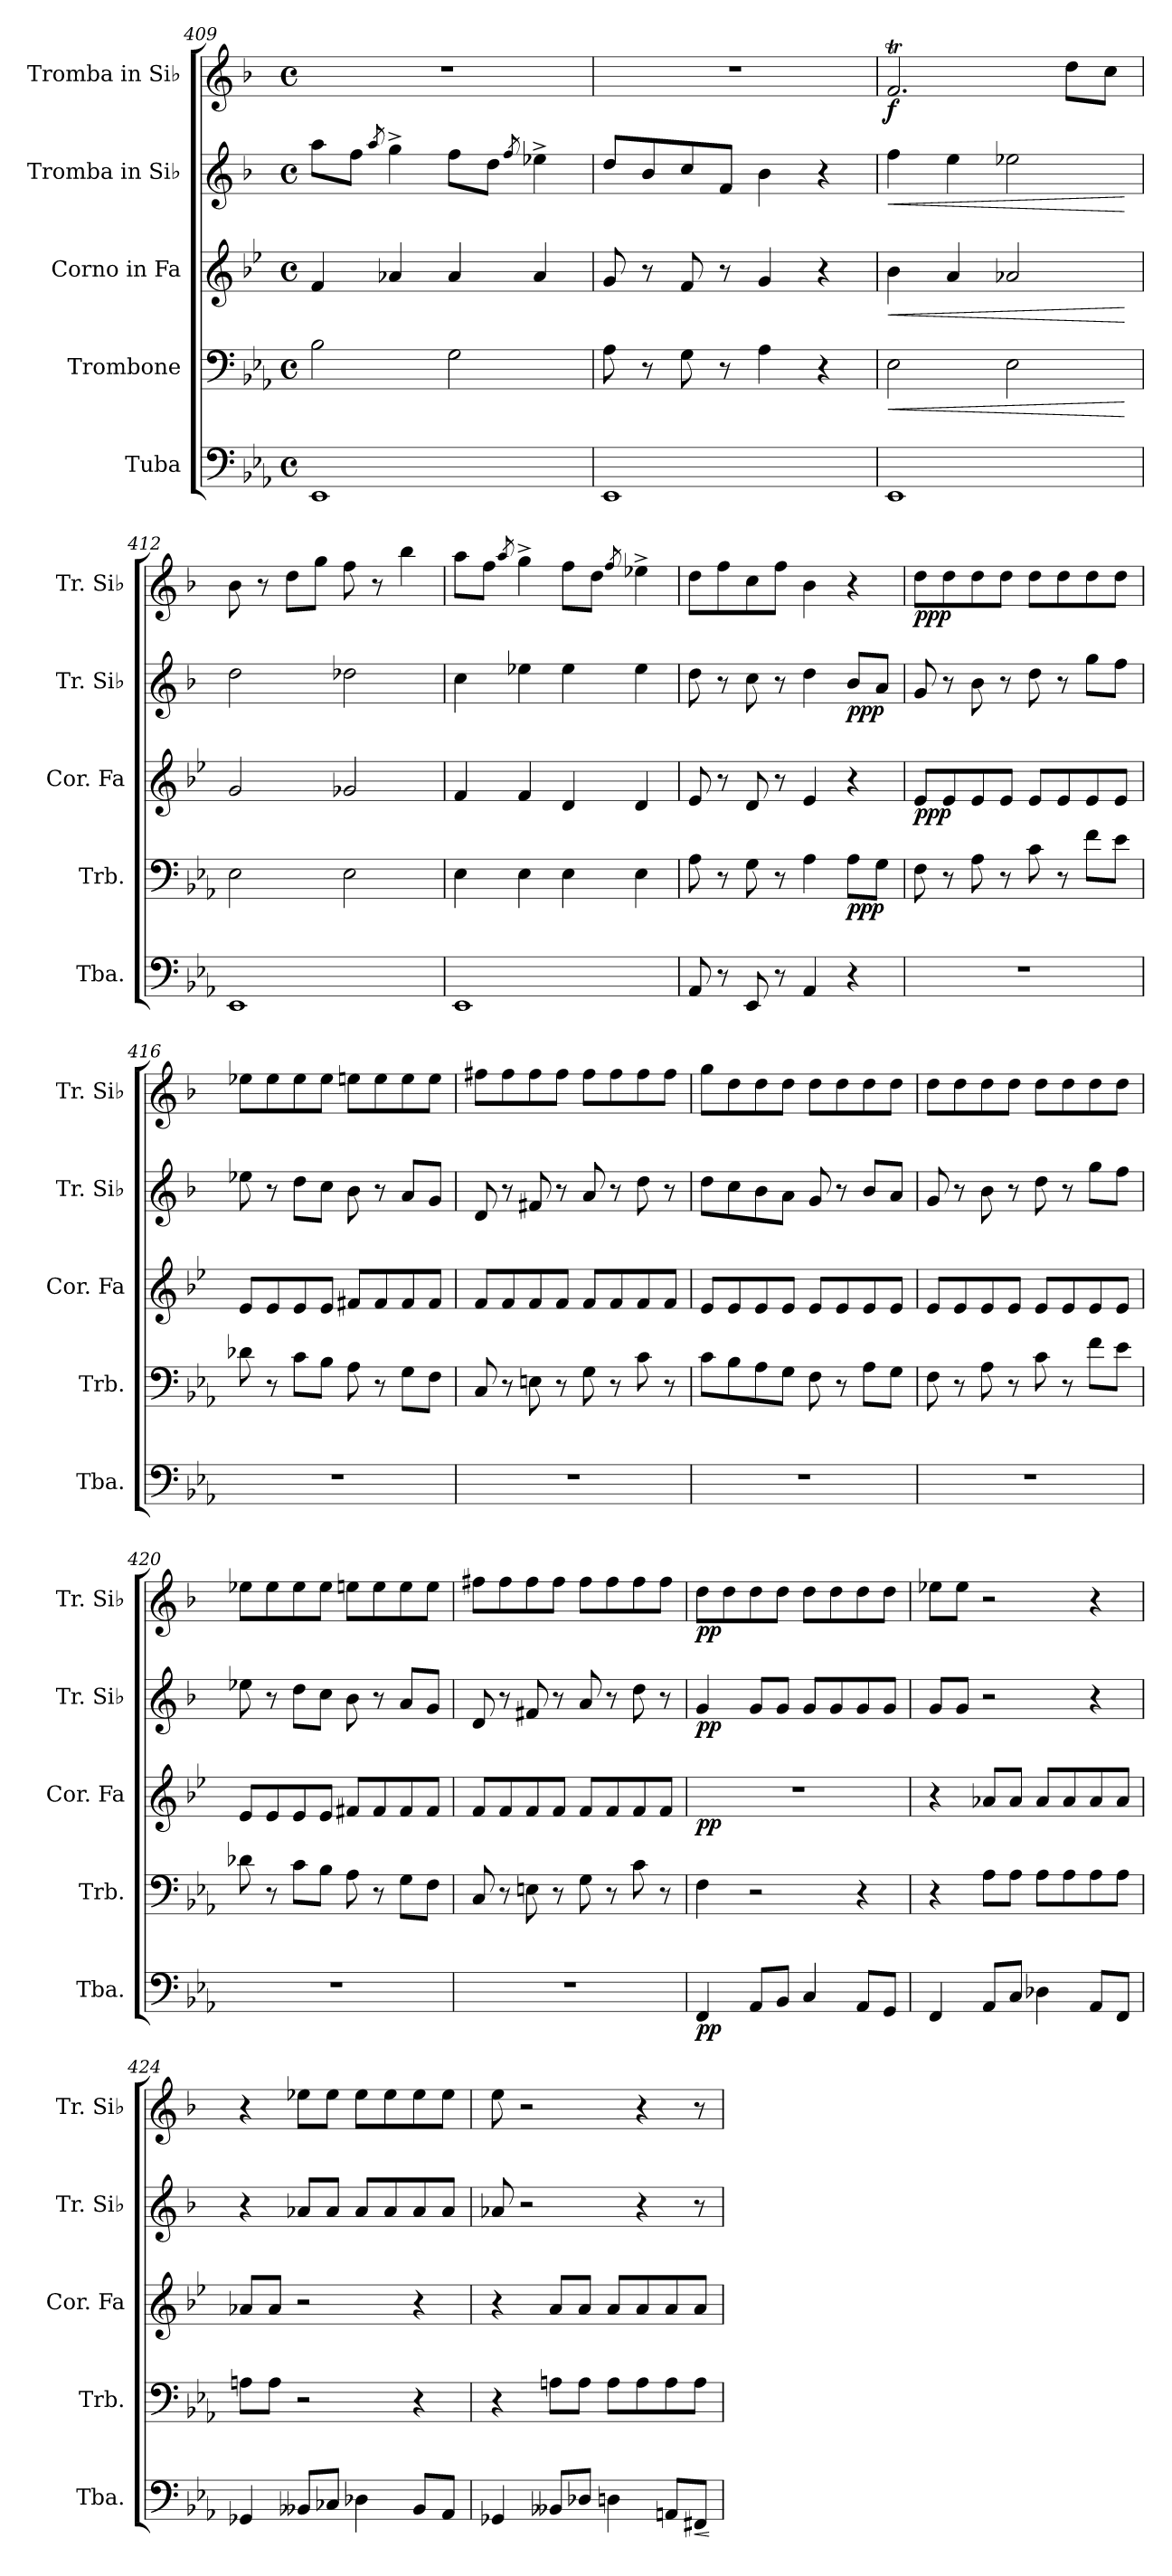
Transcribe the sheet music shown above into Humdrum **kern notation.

**kern	**dynam	**kern	**dynam	**kern	**dynam	**kern	**dynam	**kern	**dynam
*part5	*part5	*part4	*part4	*part3	*part3	*part2	*part2	*part1	*part1
*staff5	*staff5	*staff4	*staff4	*staff3	*staff3	*staff2	*staff2	*staff1	*staff1
*I"Tuba	*	*I"Trombone	*	*I"Corno in Fa	*	*I"Tromba in Si♭	*	*I"Tromba in Si♭	*
*I'Tba.	*	*I'Trb.	*	*I'Cor. Fa	*	*I'Tr. Si♭	*	*I'Tr. Si♭	*
*clefF4	*	*clefF4	*	*clefG2	*	*clefG2	*	*clefG2	*
*	*	*	*	*ITrd4c7	*	*ITrd1c2	*	*ITrd1c2	*
*k[b-e-a-]	*	*k[b-e-a-]	*	*k[b-e-a-]	*	*k[b-e-a-]	*	*k[b-e-a-]	*
*M4/4	*	*M4/4	*	*M4/4	*	*M4/4	*	*M4/4	*
*met(c)	*	*met(c)	*	*met(c)	*	*met(c)	*	*met(c)	*
=409	=409	=409	=409	=409	=409	=409	=409	=409	=409
1EE-	.	2B-\	.	4B-/	.	8gg\L	.	1r	.
.	.	.	.	.	.	8ee-\J	.	.	.
.	.	.	.	.	.	8qgg/	.	.	.
.	.	.	.	4d-X/	.	4ff^\	.	.	.
.	.	2G\	.	4d-/	.	8ee-\L	.	.	.
.	.	.	.	.	.	8cc\J	.	.	.
.	.	.	.	.	.	8qee-/	.	.	.
.	.	.	.	4d-/	.	4dd-X^\	.	.	.
=410	=410	=410	=410	=410	=410	=410	=410	=410	=410
1EE-	.	8A-\	.	8c/	.	8cc/L	.	1r	.
.	.	8r	.	8r	.	8a-/	.	.	.
.	.	8G\	.	8B-/	.	8b-/	.	.	.
.	.	8r	.	8r	.	8e-/J	.	.	.
.	.	4A-\	.	4c/	.	4a-\	.	.	.
.	.	4r	.	4r	.	4r	.	.	.
=411	=411	=411	=411	=411	=411	=411	=411	=411	=411
!	!	!	!LO:HP:b	!	!LO:HP:b	!	!LO:HP:b	!	!LO:DY:b
1EE-	.	2E-\	<	4e-\	<	4ee-\	<	2.e-T/	f
.	.	.	.	4d/	.	4dd\	.	.	.
.	.	2E-\	.	2d-X/	.	2dd-X\	.	.	.
.	.	.	.	.	.	.	.	8cc\L	.
.	.	.	.	.	.	.	.	8b-\J	.
.	.	.	[	.	[	.	[	.	.
=412	=412	=412	=412	=412	=412	=412	=412	=412	=412
1EE-	.	2E-\	.	2c/	.	2cc\	.	8a-\	.
.	.	.	.	.	.	.	.	8r	.
.	.	.	.	.	.	.	.	8cc\L	.
.	.	.	.	.	.	.	.	8ff\J	.
.	.	2E-\	.	2c-X/	.	2cc-X\	.	8ee-\	.
.	.	.	.	.	.	.	.	8r	.
.	.	.	.	.	.	.	.	4aa-\	.
=413	=413	=413	=413	=413	=413	=413	=413	=413	=413
1EE-	.	4E-\	.	4B-/	.	4b-\	.	8gg\L	.
.	.	.	.	.	.	.	.	8ee-\J	.
.	.	.	.	.	.	.	.	8qgg/	.
.	.	4E-\	.	4B-/	.	4dd-X\	.	4ff^\	.
.	.	4E-\	.	4G/	.	4dd-\	.	8ee-\L	.
.	.	.	.	.	.	.	.	8cc\J	.
.	.	.	.	.	.	.	.	8qee-/	.
.	.	4E-\	.	4G/	.	4dd-\	.	4dd-X^\	.
!!LO:LB:g=z
=414	=414	=414	=414	=414	=414	=414	=414	=414	=414
8AA-/	.	8A-\	.	8A-/	.	8cc\	.	8cc\L	.
8r	.	8r	.	8r	.	8r	.	8ee-\	.
8EE-/	.	8G\	.	8G/	.	8b-\	.	8b-\	.
8r	.	8r	.	8r	.	8r	.	8ee-\J	.
4AA-/	.	4A-\	.	4A-/	.	4cc\	.	4a-\	.
!	!	!	!LO:DY:b	!	!	!	!LO:DY:b	!	!
4r	.	8A-\L	ppp	4r	.	8a-/L	ppp	4r	.
.	.	8G\J	.	.	.	8g/J	.	.	.
=415	=415	=415	=415	=415	=415	=415	=415	=415	=415
!	!	!	!	!	!LO:DY:b	!	!	!	!LO:DY:b
1r	.	8F\	.	8A-/L	ppp	8f/	.	8cc\L	ppp
.	.	8r	.	8A-/	.	8r	.	8cc\	.
.	.	8A-\	.	8A-/	.	8a-\	.	8cc\	.
.	.	8r	.	8A-/J	.	8r	.	8cc\J	.
.	.	8c\	.	8A-/L	.	8cc\	.	8cc\L	.
.	.	8r	.	8A-/	.	8r	.	8cc\	.
.	.	8f\L	.	8A-/	.	8ff\L	.	8cc\	.
.	.	8e-\J	.	8A-/J	.	8ee-\J	.	8cc\J	.
=416	=416	=416	=416	=416	=416	=416	=416	=416	=416
1r	.	8d-X\	.	8A-/L	.	8dd-X\	.	8dd-X\L	.
.	.	8r	.	8A-/	.	8r	.	8dd-\	.
.	.	8c\L	.	8A-/	.	8cc\L	.	8dd-\	.
.	.	8B-\J	.	8A-/J	.	8b-\J	.	8dd-\J	.
.	.	8A-\	.	8Bn/L	.	8a-\	.	8ddn\L	.
.	.	8r	.	8B/	.	8r	.	8dd\	.
.	.	8G\L	.	8B/	.	8g/L	.	8dd\	.
.	.	8F\J	.	8B/J	.	8f/J	.	8dd\J	.
=417	=417	=417	=417	=417	=417	=417	=417	=417	=417
1r	.	8C/	.	8B-/L	.	8c/	.	8een\L	.
.	.	8r	.	8B-/	.	8r	.	8ee\	.
.	.	8En\	.	8B-/	.	8en/	.	8ee\	.
.	.	8r	.	8B-/J	.	8r	.	8ee\J	.
.	.	8G\	.	8B-/L	.	8g/	.	8ee\L	.
.	.	8r	.	8B-/	.	8r	.	8ee\	.
.	.	8c\	.	8B-/	.	8cc\	.	8ee\	.
.	.	8r	.	8B-/J	.	8r	.	8ee\J	.
=418	=418	=418	=418	=418	=418	=418	=418	=418	=418
1r	.	8c\L	.	8A-/L	.	8cc\L	.	8ff\L	.
.	.	8B-\	.	8A-/	.	8b-\	.	8cc\	.
.	.	8A-\	.	8A-/	.	8a-\	.	8cc\	.
.	.	8G\J	.	8A-/J	.	8g\J	.	8cc\J	.
.	.	8F\	.	8A-/L	.	8f/	.	8cc\L	.
.	.	8r	.	8A-/	.	8r	.	8cc\	.
.	.	8A-\L	.	8A-/	.	8a-/L	.	8cc\	.
.	.	8G\J	.	8A-/J	.	8g/J	.	8cc\J	.
!!LO:PB:g=z
=419	=419	=419	=419	=419	=419	=419	=419	=419	=419
1r	.	8F\	.	8A-/L	.	8f/	.	8cc\L	.
.	.	8r	.	8A-/	.	8r	.	8cc\	.
.	.	8A-\	.	8A-/	.	8a-\	.	8cc\	.
.	.	8r	.	8A-/J	.	8r	.	8cc\J	.
.	.	8c\	.	8A-/L	.	8cc\	.	8cc\L	.
.	.	8r	.	8A-/	.	8r	.	8cc\	.
.	.	8f\L	.	8A-/	.	8ff\L	.	8cc\	.
.	.	8e-\J	.	8A-/J	.	8ee-\J	.	8cc\J	.
=420	=420	=420	=420	=420	=420	=420	=420	=420	=420
1r	.	8d-X\	.	8A-/L	.	8dd-X\	.	8dd-X\L	.
.	.	8r	.	8A-/	.	8r	.	8dd-\	.
.	.	8c\L	.	8A-/	.	8cc\L	.	8dd-\	.
.	.	8B-\J	.	8A-/J	.	8b-\J	.	8dd-\J	.
.	.	8A-\	.	8Bn/L	.	8a-\	.	8ddn\L	.
.	.	8r	.	8B/	.	8r	.	8dd\	.
.	.	8G\L	.	8B/	.	8g/L	.	8dd\	.
.	.	8F\J	.	8B/J	.	8f/J	.	8dd\J	.
=421	=421	=421	=421	=421	=421	=421	=421	=421	=421
1r	.	8C/	.	8B-/L	.	8c/	.	8een\L	.
.	.	8r	.	8B-/	.	8r	.	8ee\	.
.	.	8En\	.	8B-/	.	8en/	.	8ee\	.
.	.	8r	.	8B-/J	.	8r	.	8ee\J	.
.	.	8G\	.	8B-/L	.	8g/	.	8ee\L	.
.	.	8r	.	8B-/	.	8r	.	8ee\	.
.	.	8c\	.	8B-/	.	8cc\	.	8ee\	.
.	.	8r	.	8B-/J	.	8r	.	8ee\J	.
=422	=422	=422	=422	=422	=422	=422	=422	=422	=422
!	!LO:DY:b	!	!	!	!LO:DY:b	!	!LO:DY:b	!	!LO:DY:b
4FF/	pp	4F\	.	1r	pp	4f/	pp	8cc\L	pp
.	.	.	.	.	.	.	.	8cc\	.
8AA-/L	.	2r	.	.	.	8f/L	.	8cc\	.
8BB-/J	.	.	.	.	.	8f/J	.	8cc\J	.
4C/	.	.	.	.	.	8f/L	.	8cc\L	.
.	.	.	.	.	.	8f/	.	8cc\	.
8AA-/L	.	4r	.	.	.	8f/	.	8cc\	.
8GG/J	.	.	.	.	.	8f/J	.	8cc\J	.
=423	=423	=423	=423	=423	=423	=423	=423	=423	=423
4FF/	.	4r	.	4r	.	8f/L	.	8dd-X\L	.
.	.	.	.	.	.	8f/J	.	8dd-\J	.
8AA-/L	.	8A-\L	.	8d-X/L	.	2r	.	2r	.
8C/J	.	8A-\J	.	8d-/J	.	.	.	.	.
4D-X\	.	8A-\L	.	8d-/L	.	.	.	.	.
.	.	8A-\	.	8d-/	.	.	.	.	.
8AA-/L	.	8A-\	.	8d-/	.	4r	.	4r	.
8FF/J	.	8A-\J	.	8d-/J	.	.	.	.	.
!!LO:LB:g=z
=424	=424	=424	=424	=424	=424	=424	=424	=424	=424
4GG-X/	.	8An\L	.	8d-X/L	.	4r	.	4r	.
.	.	8A\J	.	8d-/J	.	.	.	.	.
8BB--X/L	.	2r	.	2r	.	8g-X/L	.	8dd-X\L	.
8C-X/J	.	.	.	.	.	8g-/J	.	8dd-\J	.
4D-X\	.	.	.	.	.	8g-/L	.	8dd-\L	.
.	.	.	.	.	.	8g-/	.	8dd-\	.
8BB--/L	.	4r	.	4r	.	8g-/	.	8dd-\	.
8AA-/J	.	.	.	.	.	8g-/J	.	8dd-\J	.
=425	=425	=425	=425	=425	=425	=425	=425	=425	=425
4GG-X/	.	4r	.	4r	.	8g-X/	.	8dd\	.
.	.	.	.	.	.	2r	.	2r	.
8BB--X/L	.	8An\L	.	8d/L	.	.	.	.	.
8D-X/J	.	8A\J	.	8d/J	.	.	.	.	.
4Dn\	.	8A\L	.	8d/L	.	.	.	.	.
.	.	8A\	.	8d/	.	4r	.	4r	.
8AAn/L	.	8A\	.	8d/	.	.	.	.	.
!	!LO:HP:b	!	!	!	!	!	!	!	!
8FF#X/J	<	8A\J	.	8d/J	.	8r	.	8r	.
.	[	.	.	.	.	.	.	.	.
=	=	=	=	=	=	=	=	=	=
*-	*-	*-	*-	*-	*-	*-	*-	*-	*-
